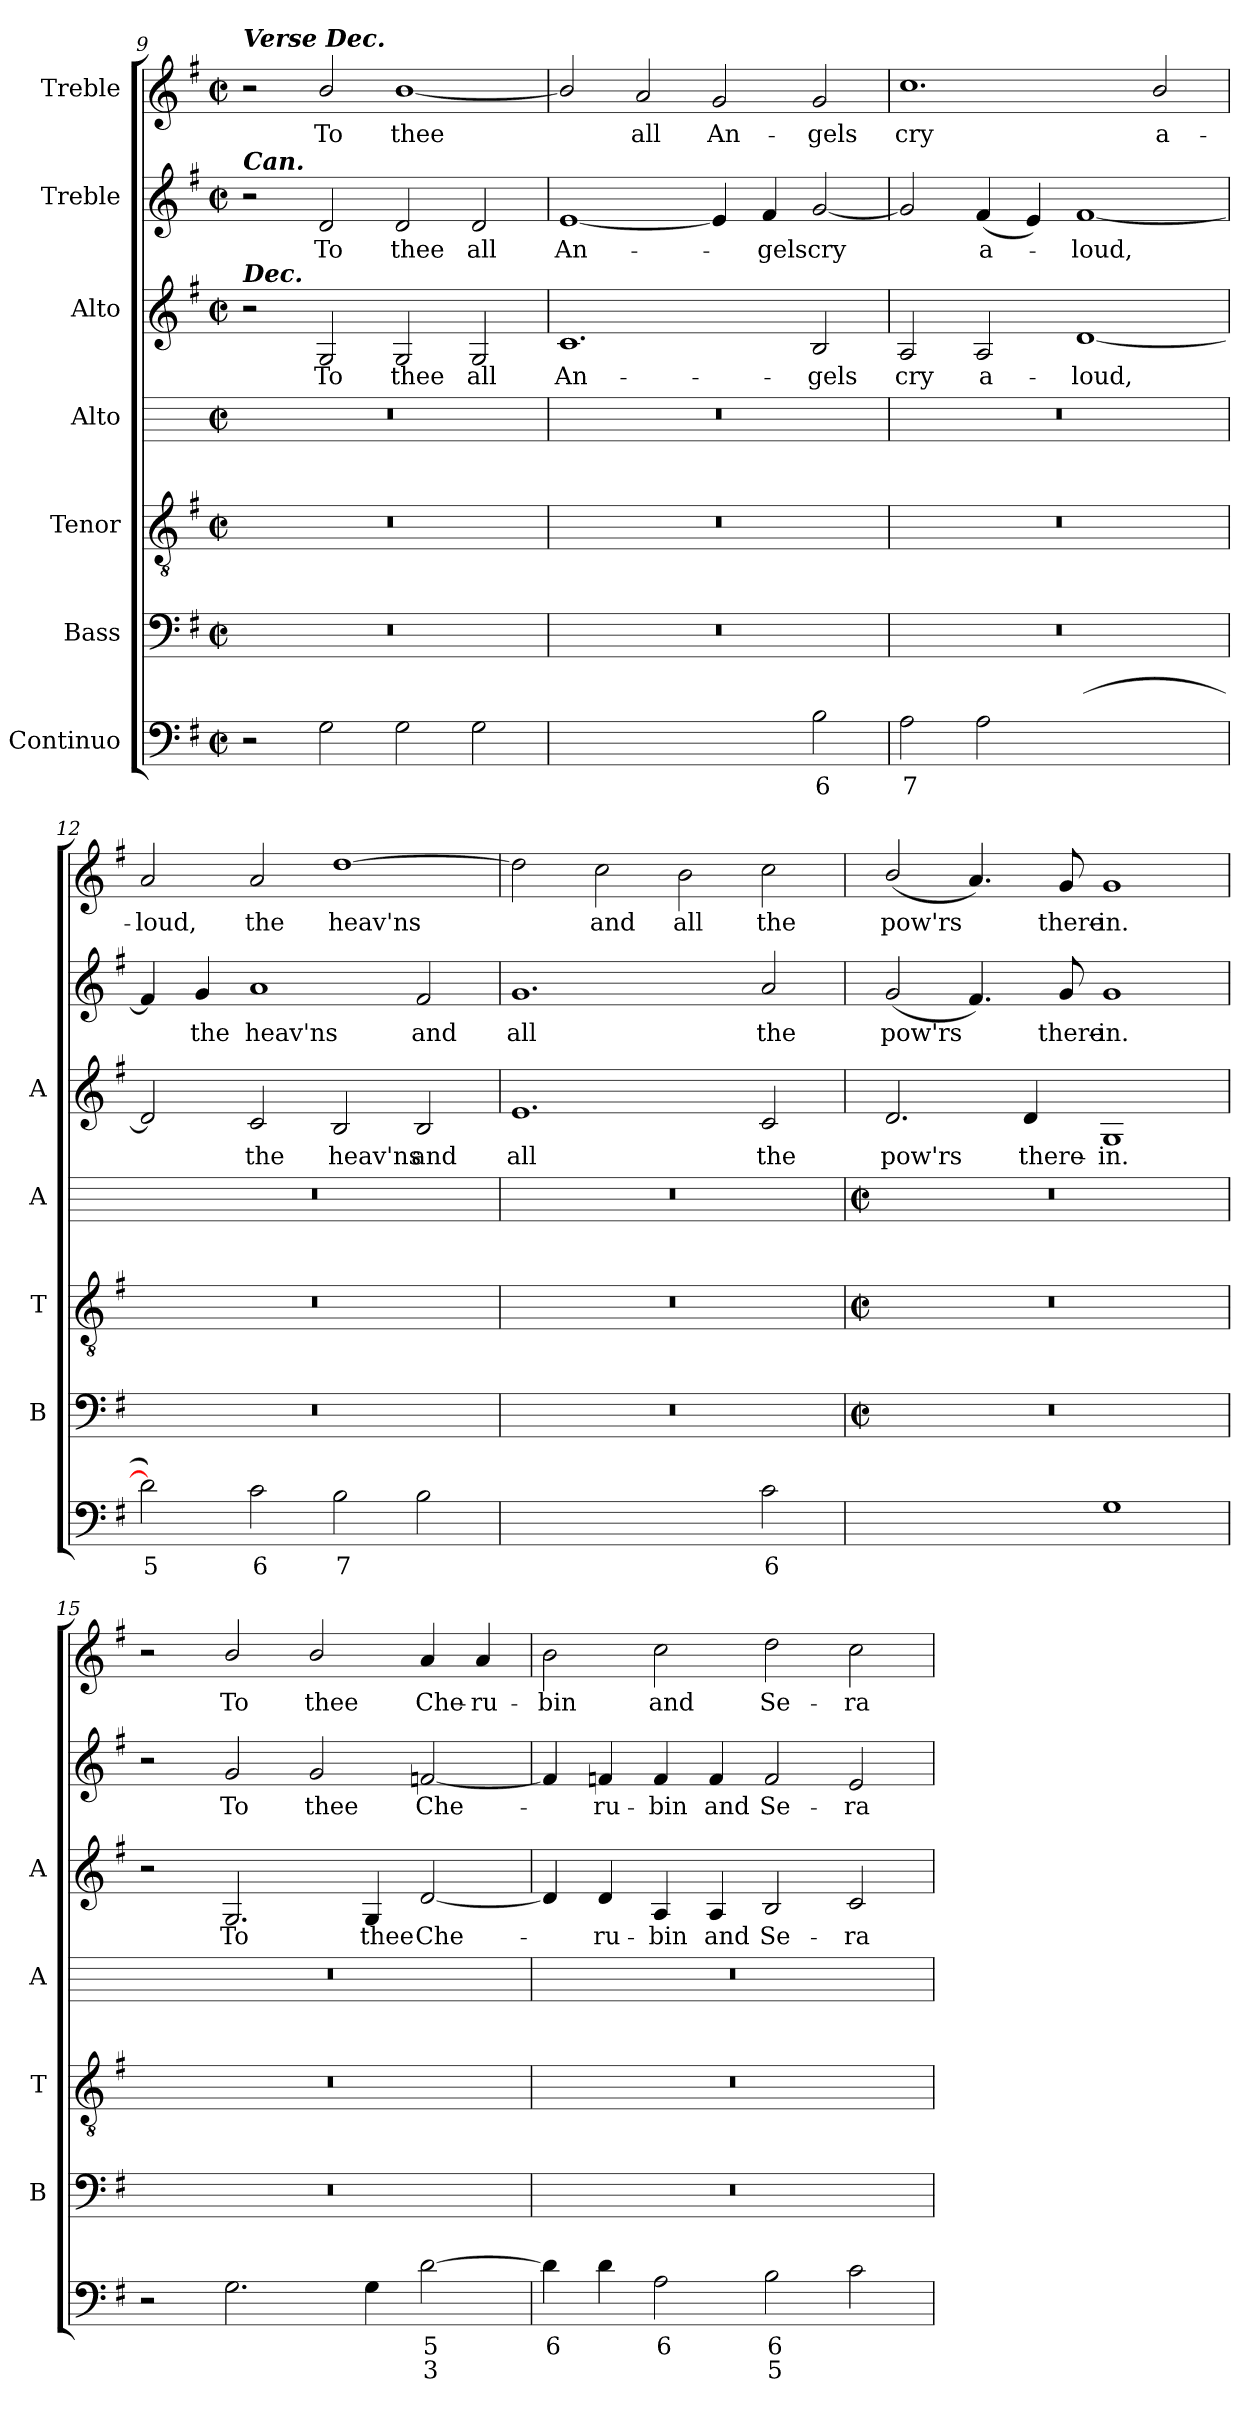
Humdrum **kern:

**kern	**text	**text	**kern	**kern	**kern	**kern	**text	**kern	**text	**kern	**text
*part7	*part7	*part7	*part6	*part5	*part4	*part3	*part3	*part2	*part2	*part1	*part1
*staff7	*staff7	*staff7	*staff6	*staff5	*staff4	*staff3	*staff3	*staff2	*staff2	*staff1	*staff1
*I"Continuo	*	*	*I"Bass	*I"Tenor	*I"Alto	*I"Alto	*	*I"Treble	*	*I"Treble	*
*	*	*	*I'B	*I'T	*I'A	*I'A	*	*	*	*	*
!!LO:LB:g=z
*clefF4	*	*	*clefF4	*clefGv2	*	*clefG2	*	*clefG2	*	*clefG2	*
*k[f#]	*	*	*k[f#]	*k[f#]	*	*k[f#]	*	*k[f#]	*	*k[f#]	*
*G:	*	*	*G:	*G:	*	*G:	*	*G:	*	*G:	*
*M4/2	*	*	*M4/2	*M4/2	*M4/2	*M4/2	*	*M4/2	*	*M4/2	*
*met(c|)	*	*	*met(c|)	*met(c|)	*met(c|)	*met(c|)	*	*met(c|)	*	*met(c|)	*
=9	=9	=9	=9	=9	=9	=9	=9	=9	=9	=9	=9
!	!	!	!	!	!	!	!	!	!	!LO:TX:a:Bi:t=Verse Dec.	!
!	!	!	!	!	!	!	!	!LO:TX:a:Bi:t=Can.	!	!	!
!	!	!	!	!	!	!LO:TX:a:Bi:t=Dec.	!	!	!	!	!
2r	.	.	0r	0r	0r	2r	.	2r	.	2r	.
!	!	!	!	!	!	!	!LO:LY:b	!	!LO:LY:b	!	!LO:LY:b
2G	.	.	.	.	.	2G	To	2d	To	2b/	To
!	!	!	!	!	!	!	!LO:LY:b	!	!LO:LY:b	!	!LO:LY:b
2G	.	.	.	.	.	2G	thee	2d	thee	[1b/	thee
!	!	!	!	!	!	!	!LO:LY:b	!	!LO:LY:b	!	!
2G	.	.	.	.	.	2G	all	2d	all	.	.
=10	=10	=10	=10	=10	=10	=10	=10	=10	=10	=10	=10
!	!LO:LY:b	!	!	!	!	!	!LO:LY:b	!	!LO:LY:b	!	!
[2cyy	7	.	0r	0r	0r	1.c	An-	[1e	An-	2b/]	.
!	!LO:LY:b	!	!	!	!	!	!	!	!	!	!LO:LY:b
2cyy_	6	.	.	.	.	.	.	.	.	2a	all
!	!LO:LY:b	!	!	!	!	!	!	!	!	!	!LO:LY:b
2cyy]	5	.	.	.	.	.	.	4e]	.	2g	An-
!	!	!	!	!	!	!	!	!	!LO:LY:b	!	!
.	.	.	.	.	.	.	.	4f#	gels	.	.
!	!LO:LY:b	!	!	!	!	!	!LO:LY:b	!	!LO:LY:b	!	!LO:LY:b
2B	6	.	.	.	.	2B	-gels	[2g	cry	2g	-gels
=11	=11	=11	=11	=11	=11	=11	=11	=11	=11	=11	=11
!	!LO:LY:b	!	!	!	!	!	!LO:LY:b	!	!	!	!LO:LY:b
2A	7	.	0r	0r	0r	2A	cry	2g]	.	1.cc	cry
!	!	!	!	!	!	!	!LO:LY:b	!	!LO:LY:b	!	!
2A	.	.	.	.	.	2A	a-	(<4f#	a-	.	.
.	.	.	.	.	.	.	.	4e)	.	.	.
!	!LO:LY:b	!	!	!	!	!	!LO:LY:b	!	!LO:LY:b	!	!
(>[2dyy	7	.	.	.	.	[1d	-loud,	[1f#	loud,	.	.
!	!LO:LY:b	!	!	!	!	!	!	!	!	!	!LO:LY:b
2dyy_	6	.	.	.	.	.	.	.	.	2b/	a-
=12	=12	=12	=12	=12	=12	=12	=12	=12	=12	=12	=12
!	!LO:LY:b	!	!	!	!	!	!	!	!	!	!LO:LY:b
2d])	5	.	0r	0r	0r	2d]	.	4f#]	.	2a	-loud,
!	!	!	!	!	!	!	!	!	!LO:LY:b	!	!
.	.	.	.	.	.	.	.	4g	the	.	.
!	!LO:LY:b	!	!	!	!	!	!LO:LY:b	!	!LO:LY:b	!	!LO:LY:b
2c	6	.	.	.	.	2c	the	1a	heav'ns	2a	the
!	!LO:LY:b	!	!	!	!	!	!LO:LY:b	!	!	!	!LO:LY:b
2B	7	.	.	.	.	2B	heav'ns	.	.	[1dd	heav'ns
!	!	!	!	!	!	!	!LO:LY:b	!	!LO:LY:b	!	!
2B	.	.	.	.	.	2B	and	2f#	and	.	.
=13	=13	=13	=13	=13	=13	=13	=13	=13	=13	=13	=13
!	!LO:LY:b	!	!	!	!	!	!LO:LY:b	!	!LO:LY:b	!	!
[2eyy	7	.	0r	0r	0r	1.e	all	1.g	all	2dd]	.
!	!LO:LY:b	!	!	!	!	!	!	!	!	!	!LO:LY:b
2eyy_	6	.	.	.	.	.	.	.	.	2cc	and
!	!LO:LY:b	!	!	!	!	!	!	!	!	!	!LO:LY:b
2eyy]	5	.	.	.	.	.	.	.	.	2b	all
!	!LO:LY:b	!	!	!	!	!	!LO:LY:b	!	!LO:LY:b	!	!LO:LY:b
2c	6	.	.	.	.	2c	the	2a	the	2cc	the
!!LO:LB:g=z
=14	=14	=14	=14	=14	=14	=14	=14	=14	=14	=14	=14
*	*	*	*M4/2	*M4/2	*M4/2	*	*	*	*	*	*
*	*	*	*met(c|)	*met(c|)	*met(c|)	*	*	*	*	*	*
!	!LO:LY:b	!LO:LY:b	!	!	!	!	!LO:LY:b	!	!LO:LY:b	!	!LO:LY:b
[2dyy	6	4	0r	0r	0r	2.d	pow'rs	(<2g	pow'rs	(<2b/	pow'rs
!	!LO:LY:b	!LO:LY:b	!	!	!	!	!	!	!	!	!
2dyy]	5	3	.	.	.	.	.	4.f#)	.	4.a)	.
!	!	!	!	!	!	!	!LO:LY:b	!	!	!	!
.	.	.	.	.	.	4d	there-	.	.	.	.
!	!	!	!	!	!	!	!	!	!LO:LY:b	!	!LO:LY:b
.	.	.	.	.	.	.	.	8g	there-	8g	there-
!	!	!	!	!	!	!	!LO:LY:b	!	!LO:LY:b	!	!LO:LY:b
1G	.	.	.	.	.	1G	-in.	1g	-in.	1g	-in.
=15	=15	=15	=15	=15	=15	=15	=15	=15	=15	=15	=15
2r	.	.	0r	0r	0r	2r	.	2r	.	2r	.
!	!	!	!	!	!	!	!LO:LY:b	!	!LO:LY:b	!	!LO:LY:b
2.G	.	.	.	.	.	2.G	To	2g	To	2b/	To
!	!	!	!	!	!	!	!	!	!LO:LY:b	!	!LO:LY:b
.	.	.	.	.	.	.	.	2g	thee	2b/	thee
!	!	!	!	!	!	!	!LO:LY:b	!	!	!	!
4G	.	.	.	.	.	4G	thee	.	.	.	.
!	!LO:LY:b	!LO:LY:b	!	!	!	!	!LO:LY:b	!	!LO:LY:b	!	!LO:LY:b
[2d	5	3	.	.	.	[2d	Che-	[2fn	Che-	4a	Che-
!	!	!	!	!	!	!	!	!	!	!	!LO:LY:b
.	.	.	.	.	.	.	.	.	.	4a	-ru-
=16	=16	=16	=16	=16	=16	=16	=16	=16	=16	=16	=16
!	!LO:LY:b	!	!	!	!	!	!	!	!	!	!LO:LY:b
4d]	6	.	0r	0r	0r	4d]	.	4f]	.	2b	-bin
!	!	!	!	!	!	!	!LO:LY:b	!	!LO:LY:b	!	!
4d	.	.	.	.	.	4d	ru-	4f	ru-	.	.
!	!LO:LY:b	!	!	!	!	!	!LO:LY:b	!	!LO:LY:b	!	!LO:LY:b
2A	6	.	.	.	.	4A	-bin	4f	-bin	2cc	and
!	!	!	!	!	!	!	!LO:LY:b	!	!LO:LY:b	!	!
.	.	.	.	.	.	4A	and	4f	and	.	.
!	!LO:LY:b	!LO:LY:b	!	!	!	!	!LO:LY:b	!	!LO:LY:b	!	!LO:LY:b
2B	6	5	.	.	.	2B	Se-	2f	Se-	2dd	Se-
!	!	!	!	!	!	!	!LO:LY:b	!	!LO:LY:b	!	!LO:LY:b
2c	.	.	.	.	.	2c	-ra-	2e	-ra-	2cc	-ra-
=	=	=	=	=	=	=	=	=	=	=	=
*-	*-	*-	*-	*-	*-	*-	*-	*-	*-	*-	*-
